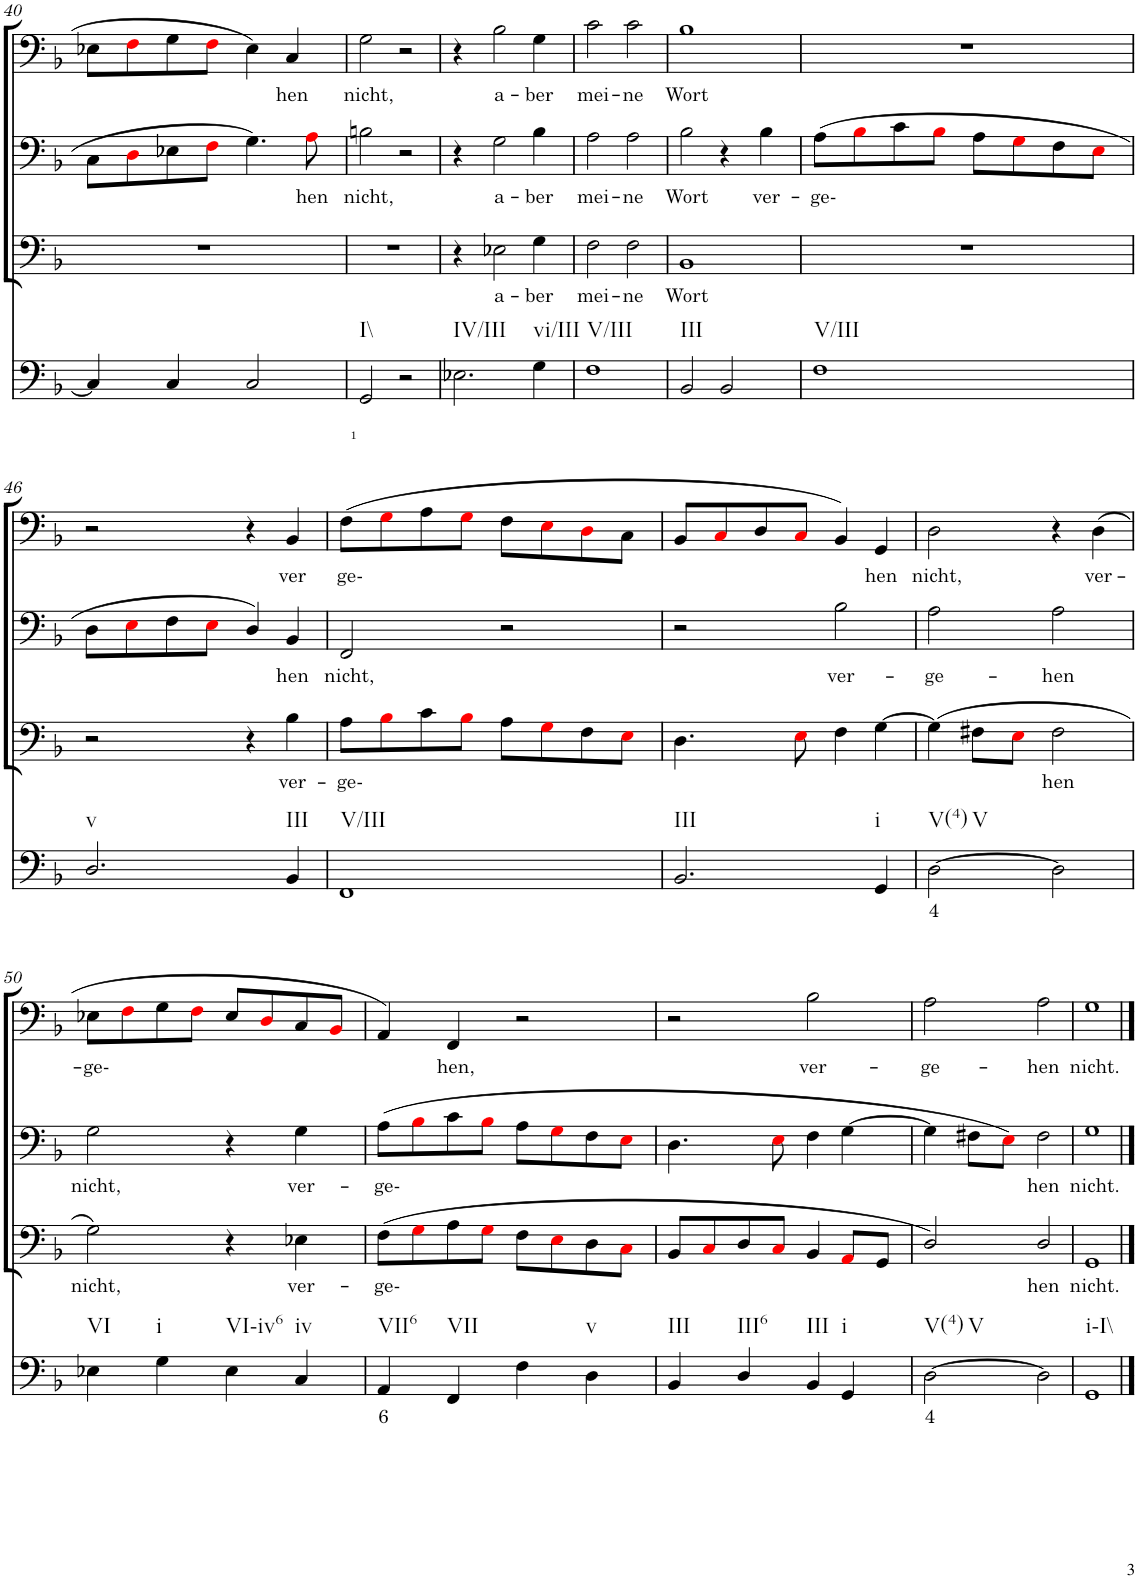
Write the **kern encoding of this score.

**kern	**text	**kern	**text	**kern	**text	**kern	**text
*part4	*part4	*part3	*part3	*part2	*part2	*part1	*part1
*staff4	*staff4	*staff3	*staff3	*staff2	*staff2	*staff1	*staff1
*I"Continuo	*	*I"Bass III	*	*I"Bass II	*	*I"Bass I	*
!!LO:PB:g=z
*clefF4	*	*clefF4	*	*clefF4	*	*clefF4	*
*k[b-]	*	*k[b-]	*	*k[b-]	*	*k[b-]	*
*M4/4	*	*M4/4	*	*M4/4	*	*M4/4	*
=40	=40	=40	=40	=40	=40	=40	=40
4C/]	.	1r	.	8C\L	.	8E-X\L	.
.	.	.	.	8Di\	.	8Fi\	.
4C/	.	.	.	8E-X\	.	8G\	.
.	.	.	.	8Fi\J	.	8Fi\J	.
2C/	.	.	.	4.G\	.	4E-\	.
!	!	!	!	!	!	!	!LO:LY:b
.	.	.	.	.	.	4C/	hen
!	!	!	!	!	!LO:LY:b	!	!
.	.	.	.	8Ai\	hen	.	.
=41	=41	=41	=41	=41	=41	=41	=41
!LO:TX:b:t=1	!	!	!	!	!	!	!
!LO:TX:b:t=I\\	!	!	!	!	!	!	!
!	!	!	!	!	!LO:LY:b	!	!LO:LY:b
2GG/	.	1r	.	2Bn\	nicht,	2G\	nicht,
2r	.	.	.	2r	.	2r	.
=42	=42	=42	=42	=42	=42	=42	=42
!LO:TX:b:t=IV/III	!	!	!	!	!	!	!
2.E-X\	.	4r	.	4r	.	4r	.
!	!	!	!LO:LY:b	!	!LO:LY:b	!	!LO:LY:b
.	.	2E-X\	a-	2G\	a-	2B-\	a-
!LO:TX:b:t=vi/III	!	!	!	!	!	!	!
!	!	!	!LO:LY:b	!	!LO:LY:b	!	!LO:LY:b
4G\	.	4G\	ber	4B-\	ber	4G\	ber
=43	=43	=43	=43	=43	=43	=43	=43
!LO:TX:b:t=V/III	!	!	!	!	!	!	!
!	!	!	!LO:LY:b	!	!LO:LY:b	!	!LO:LY:b
1F	.	2F\	mei-	2A\	mei-	2c\	mei-
!	!	!	!LO:LY:b	!	!LO:LY:b	!	!LO:LY:b
.	.	2F\	ne	2A\	ne	2c\	ne
=44	=44	=44	=44	=44	=44	=44	=44
!LO:TX:b:t=III	!	!	!	!	!	!	!
!	!	!	!LO:LY:b	!	!LO:LY:b	!	!LO:LY:b
2BB-/	.	1BB-	Wort	2B-\	Wort	1B-	Wort
2BB-/	.	.	.	4r	.	.	.
!	!	!	!	!	!LO:LY:b	!	!
.	.	.	.	4B-\	ver-	.	.
=45	=45	=45	=45	=45	=45	=45	=45
!LO:TX:b:t=V/III	!	!	!	!	!	!	!
!	!	!	!	!	!LO:LY:b	!	!
1F	.	1r	.	(8A\L	ge-	1r	.
.	.	.	.	8B-i\	.	.	.
.	.	.	.	8c\	.	.	.
.	.	.	.	8B-i\J	.	.	.
.	.	.	.	8A\L	.	.	.
.	.	.	.	8Gi\	.	.	.
.	.	.	.	8F\	.	.	.
.	.	.	.	8Ei\J	.	.	.
!!LO:LB:g=z
=46	=46	=46	=46	=46	=46	=46	=46
!LO:TX:b:t=v	!	!	!	!	!	!	!
2.D/	.	2r	.	8D\L	.	2r	.
.	.	.	.	8Ei\	.	.	.
.	.	.	.	8F\	.	.	.
.	.	.	.	8Ei\J	.	.	.
.	.	4r	.	4D/)	.	4r	.
!LO:TX:b:t=III	!	!	!	!	!	!	!
!	!	!	!LO:LY:b	!	!LO:LY:b	!	!LO:LY:b
4BB-/	.	4B-\	ver-	4BB-/	hen	4BB-/	ver
=47	=47	=47	=47	=47	=47	=47	=47
!LO:TX:b:t=V/III	!	!	!	!	!	!	!
!	!	!	!LO:LY:b	!	!LO:LY:b	!	!LO:LY:b
1FF	.	8A\L	ge-	2FF/	nicht,	(8F\L	ge-
.	.	8B-i\	.	.	.	8Gi\	.
.	.	8c\	.	.	.	8A\	.
.	.	8B-i\J	.	.	.	8Gi\J	.
.	.	8A\L	.	2r	.	8F\L	.
.	.	8Gi\	.	.	.	8Ei\	.
.	.	8F\	.	.	.	8Di\	.
.	.	8Ei\J	.	.	.	8C\J	.
=48	=48	=48	=48	=48	=48	=48	=48
!LO:TX:b:t=III	!	!	!	!	!	!	!
2.BB-/	.	4.D\	.	2r	.	8BB-/L	.
.	.	.	.	.	.	8Ci/	.
.	.	.	.	.	.	8D/	.
.	.	8Ei\	.	.	.	8Ci/J	.
!	!	!	!	!	!LO:LY:b	!	!
.	.	4F\	.	2B-\	ver-	4BB-/)	.
!LO:TX:b:t=i	!	!	!	!	!	!	!
!	!	!	!	!	!	!	!LO:LY:b
4GG/	.	[4G\	.	.	.	4GG/	hen
=49	=49	=49	=49	=49	=49	=49	=49
!LO:TX:b:t=V(4)	!	!	!	!	!	!	!
!LO:TX:b:t=V	!	!	!	!	!	!	!
!	!LO:LY:b	!	!	!	!LO:LY:b	!	!LO:LY:b
[2D\	4	(4G\]	.	2A\	ge-	2D\	nicht,
.	.	8F#X\L	.	.	.	.	.
.	.	8Ei\J	.	.	.	.	.
!	!	!	!LO:LY:b	!	!LO:LY:b	!	!
2D\]	.	2F#\	hen	2A\	hen	4r	.
!	!	!	!	!	!	!	!LO:LY:b
.	.	.	.	.	.	(4D\	ver-
!!LO:LB:g=z
=50	=50	=50	=50	=50	=50	=50	=50
!LO:TX:b:t=VI	!	!	!	!	!	!	!
!	!	!	!LO:LY:b	!	!LO:LY:b	!	!LO:LY:b
4E-X\	.	2G\)	nicht,	2G\	nicht,	8E-X\L	ge-
.	.	.	.	.	.	8Fi\	.
!LO:TX:b:t=i	!	!	!	!	!	!	!
4G\	.	.	.	.	.	8G\	.
.	.	.	.	.	.	8Fi\J	.
!LO:TX:b:t=VI-iv6	!	!	!	!	!	!	!
4E-\	.	4r	.	4r	.	8E-/L	.
.	.	.	.	.	.	8Di/	.
!LO:TX:b:t=iv	!	!	!	!	!	!	!
!	!	!	!LO:LY:b	!	!LO:LY:b	!	!
4C/	.	4E-X\	ver-	4G\	ver-	8C/	.
.	.	.	.	.	.	8BB-i/J	.
=51	=51	=51	=51	=51	=51	=51	=51
!LO:TX:b:t=VII6	!	!	!	!	!	!	!
!	!LO:LY:b	!	!LO:LY:b	!	!LO:LY:b	!	!
4AA/	6	(8F\L	ge-	(8A\L	ge-	4AA/)	.
.	.	8Gi\	.	8B-i\	.	.	.
!LO:TX:b:t=VII	!	!	!	!	!	!	!
!	!	!	!	!	!	!	!LO:LY:b
4FF/	.	8A\	.	8c\	.	4FF/	hen,
.	.	8Gi\J	.	8B-i\J	.	.	.
4F\	.	8F\L	.	8A\L	.	2r	.
.	.	8Ei\	.	8Gi\	.	.	.
!LO:TX:b:t=v	!	!	!	!	!	!	!
4D\	.	8D\	.	8F\	.	.	.
.	.	8Ci\J	.	8Ei\J	.	.	.
=52	=52	=52	=52	=52	=52	=52	=52
!LO:TX:b:t=III	!	!	!	!	!	!	!
4BB-/	.	8BB-/L	.	4.D\	.	2r	.
.	.	8Ci/	.	.	.	.	.
!LO:TX:b:t=III6	!	!	!	!	!	!	!
4D/	.	8D/	.	.	.	.	.
.	.	8Ci/J	.	8Ei\	.	.	.
!LO:TX:b:t=III	!	!	!	!	!	!	!
!	!	!	!	!	!	!	!LO:LY:b
4BB-/	.	4BB-/	.	4F\	.	2B-\	ver-
!LO:TX:b:t=i	!	!	!	!	!	!	!
4GG/	.	8AAi/L	.	[4G\	.	.	.
.	.	8GG/J	.	.	.	.	.
=53	=53	=53	=53	=53	=53	=53	=53
!LO:TX:b:t=V(4)	!	!	!	!	!	!	!
!LO:TX:b:t=V	!	!	!	!	!	!	!
!	!LO:LY:b	!	!	!	!	!	!LO:LY:b
[2D\	4	2D/)	.	4G\]	.	2A\	ge-
.	.	.	.	8F#X\L	.	.	.
.	.	.	.	8Ei\J)	.	.	.
!	!	!	!LO:LY:b	!	!LO:LY:b	!	!LO:LY:b
2D\]	.	2D/	hen	2F#\	hen	2A\	hen
=54	=54	=54	=54	=54	=54	=54	=54
!LO:TX:b:t=i\\-I\\	!	!	!	!	!	!	!
!	!	!	!LO:LY:b	!	!LO:LY:b	!	!LO:LY:b
1GG	.	1GG	nicht.	1G	nicht.	1G	nicht.
==	==	==	==	==	==	==	==
*-	*-	*-	*-	*-	*-	*-	*-
